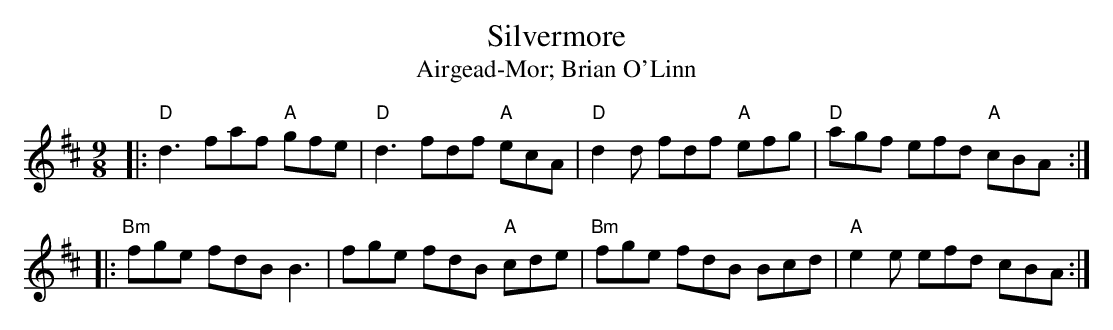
X:1
T: Silvermore
T: Airgead-Mor; Brian O'Linn
M: 9/8
L: 1/8
K: D
|: "D"d3  faf "A"gfe | "D"d3 fdf "A"ecA |  "D"d2d fdf "A"efg | "D"agf efd "A"cBA :|
|:"Bm"fge fdB    B3  |   fge fdB "A"cde | "Bm"fge fdB    Bcd | "A"e2e efd    cBA :|
